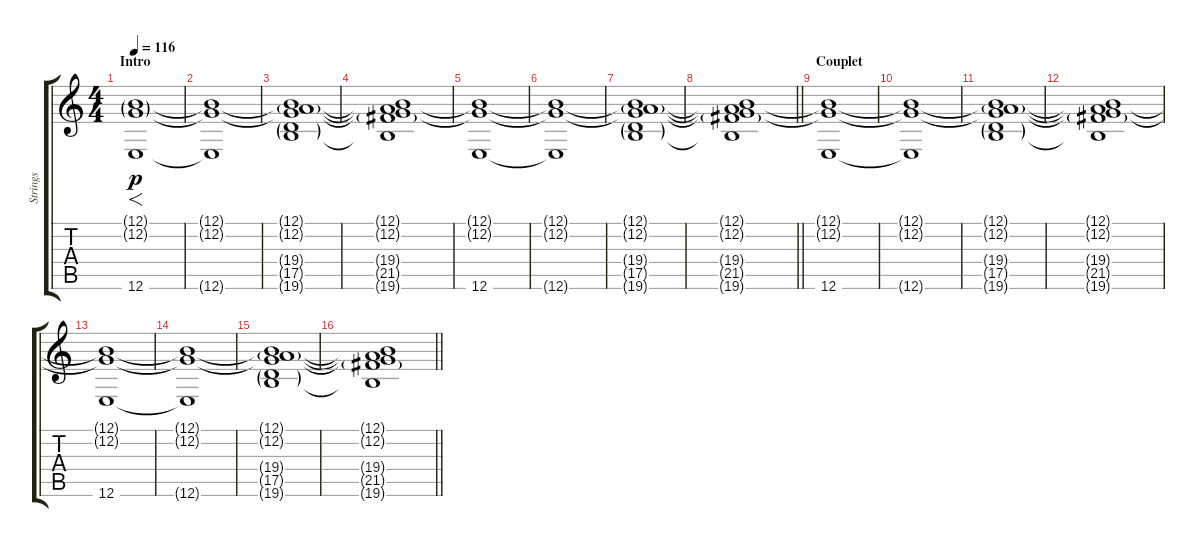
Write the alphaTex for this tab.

\track ("Strings" "Strings") {instrument synthstrings2}
\staff {score tabs}
\tuning (B3 G3 G3 D3 A2 E2) {hide}
\ts (4 4)
\section ("" "Intro")
\tempo 116
\clef g2
\ks c
(12.1{g} 12.2{g} 12.6).1{f dy p instrument synthstrings2} |
(12.1{t} 12.2{t} 12.6{t}).1 |
(12.1{t} 12.2{t} 19.4{g} 17.5{g} 19.6{g}).1 |
(12.1{t} 12.2{t} 19.4{t} 21.5{g} 19.6{t}).1 |
(12.1{t} 12.2{t} 12.6).1 |
(12.1{t} 12.2{t} 12.6{t}).1 |
(12.1{t} 12.2{t} 19.4{g} 17.5{g} 19.6{g}).1 |
\barLineRight lightlight
(12.1{t} 12.2{t} 19.4{t} 21.5{g} 19.6{t}).1 |
\section ("" "Couplet")
(12.1{t} 12.2{t} 12.6).1 |
(12.1{t} 12.2{t} 12.6{t}).1 |
(12.1{t} 12.2{t} 19.4{g} 17.5{g} 19.6{g}).1 |
(12.1{t} 12.2{t} 19.4{t} 21.5{g} 19.6{t}).1 |
(12.1{t} 12.2{t} 12.6).1 |
(12.1{t} 12.2{t} 12.6{t}).1 |
(12.1{t} 12.2{t} 19.4{g} 17.5{g} 19.6{g}).1 |
\barLineRight lightlight
(12.1{t} 12.2{t} 19.4{t} 21.5{g} 19.6{t}).1
